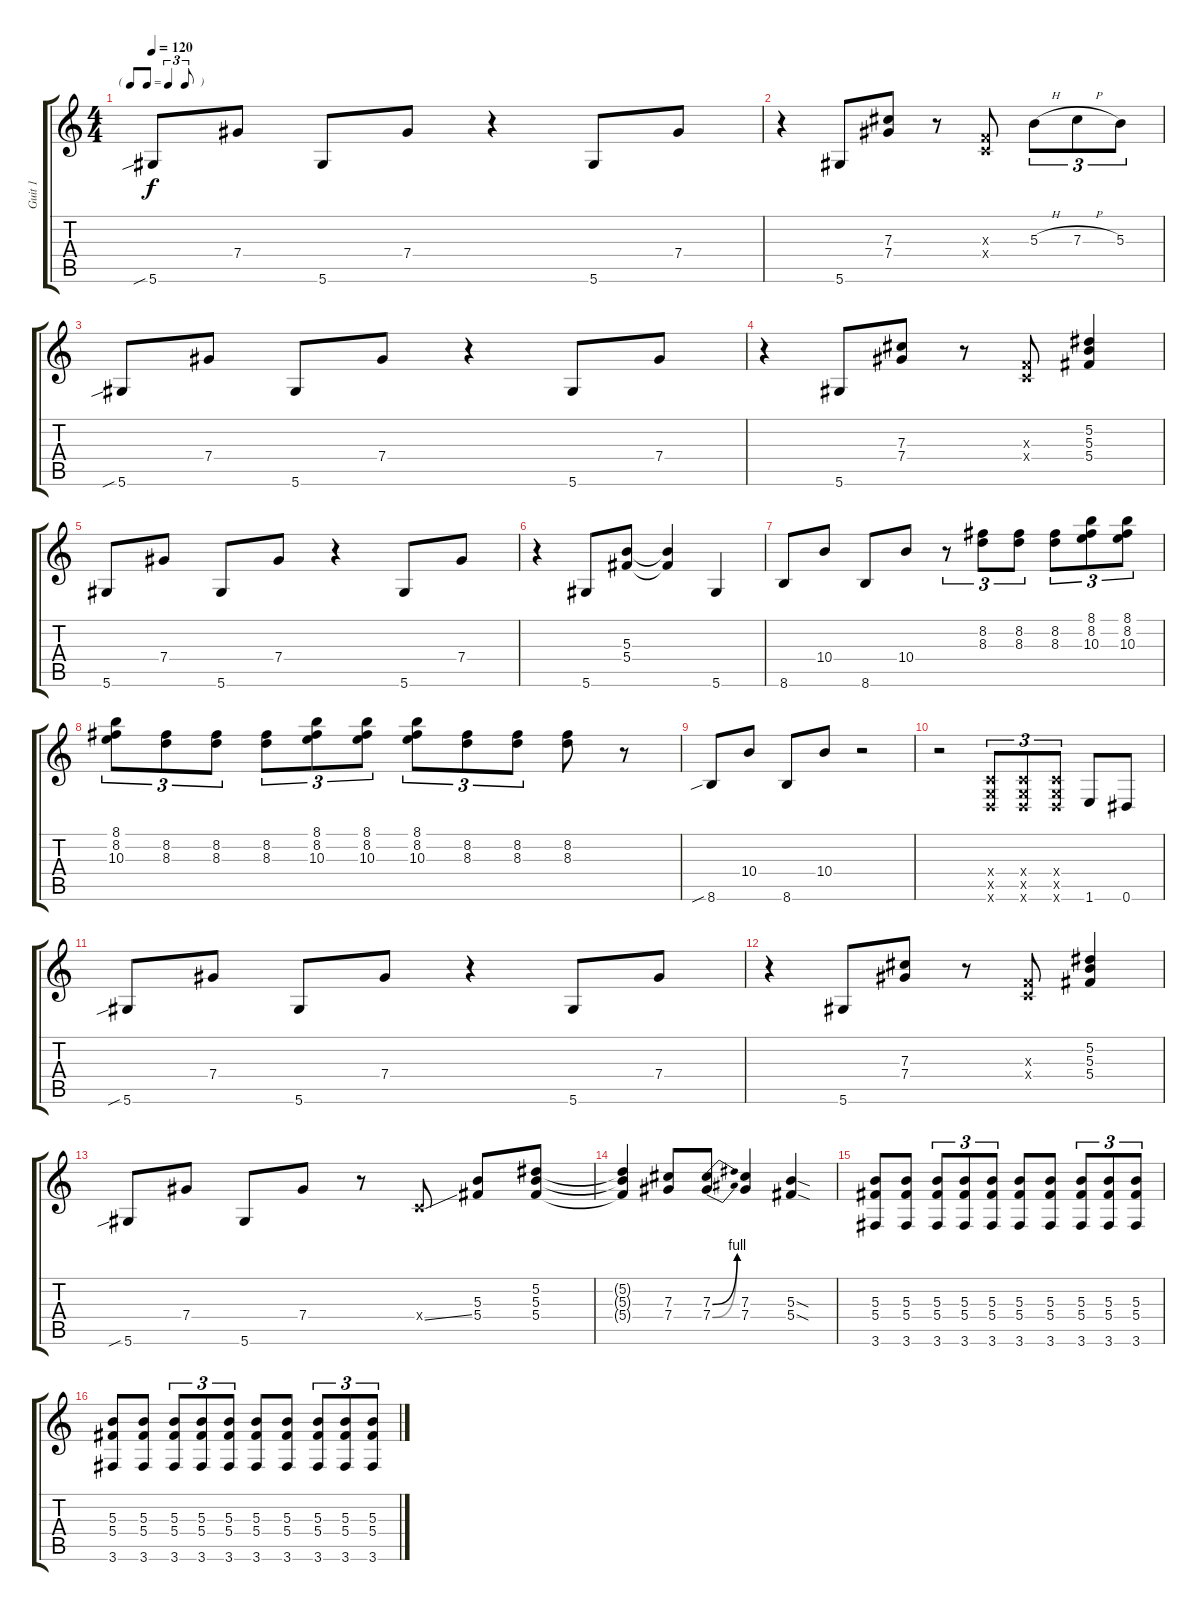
\track ("Guit 1" "Guit 1") {instrument distortionguitar}
\staff {score tabs}
\tuning (Eb4 Bb3 Gb3 Db3 Ab2 Eb2) {hide}
\ts (4 4)
\tf triplet8th
\tempo 120
\clef g2
\ks c
5.6{sib}.8{dy f} 7.4.8 5.6.8 7.4.8 r.4 5.6.8 7.4.8 |
r.4 5.6.8 (7.3 7.4).8 r.8 (-1.3{x} -1.4{x}).8 5.3{h}.8{tu (3 2)} 7.3{h}.8{tu (3 2)} 5.3.8{tu (3 2)} |
5.6{sib}.8 7.4.8 5.6.8 7.4.8 r.4 5.6.8 7.4.8 |
r.4 5.6.8 (7.3 7.4).8 r.8 (-1.3{x} -1.4{x}).8 (5.2 5.3 5.4).4 |
5.6.8 7.4.8 5.6.8 7.4.8 r.4 5.6.8 7.4.8 |
r.4 5.6.8 (5.3 5.4).8 (5.3{t} 5.4{t}).4 5.6.4 |
8.6.8 10.4.8 8.6.8 10.4.8 r.8{tu (3 2)} (8.2 8.3).8{tu (3 2)} (8.2 8.3).8{tu (3 2)} (8.2 8.3).8{tu (3 2)} (8.1 8.2 10.3).8{tu (3 2)} (8.1 8.2 10.3).8{tu (3 2)} |
(8.1 8.2 10.3).8{tu (3 2)} (8.2 8.3).8{tu (3 2)} (8.2 8.3).8{tu (3 2)} (8.2 8.3).8{tu (3 2)} (8.1 8.2 10.3).8{tu (3 2)} (8.1 8.2 10.3).8{tu (3 2)} (8.1 8.2 10.3).8{tu (3 2)} (8.2 8.3).8{tu (3 2)} (8.2 8.3).8{tu (3 2)} (8.2 8.3).8 r.8 |
8.6{sib}.8 10.4.8 8.6.8 10.4.8 r.2 |
r.2 (-1.4{x} -1.5{x} -1.6{x}).8{tu (3 2)} (-1.4{x} -1.5{x} -1.6{x}).8{tu (3 2)} (-1.4{x} -1.5{x} -1.6{x}).8{tu (3 2)} 1.6.8 0.6.8 |
5.6{sib}.8 7.4.8 5.6.8 7.4.8 r.4 5.6.8 7.4.8 |
r.4 5.6.8 (7.3 7.4).8 r.8 (-1.3{x} -1.4{x}).8 (5.2 5.3 5.4).4 |
5.6{sib}.8 7.4.8 5.6.8 7.4.8 r.8 -1.4{ss x}.8 (5.3 5.4).8 (5.2 5.3 5.4).8 |
(5.2{t} 5.3{t} 5.4{t}).4 (7.3 7.4).8 (7.3{be (bend 0 0 60 4)} 7.4{be (bend 0 0 60 4)}).8 (7.3 7.4).4 (5.3{sod} 5.4{sod}).4 |
(5.3 5.4 3.6).8 (5.3 5.4 3.6).8 (5.3 5.4 3.6).8{tu (3 2)} (5.3 5.4 3.6).8{tu (3 2)} (5.3 5.4 3.6).8{tu (3 2)} (5.3 5.4 3.6).8 (5.3 5.4 3.6).8 (5.3 5.4 3.6).8{tu (3 2)} (5.3 5.4 3.6).8{tu (3 2)} (5.3 5.4 3.6).8{tu (3 2)} |
(5.3 5.4 3.6).8 (5.3 5.4 3.6).8 (5.3 5.4 3.6).8{tu (3 2)} (5.3 5.4 3.6).8{tu (3 2)} (5.3 5.4 3.6).8{tu (3 2)} (5.3 5.4 3.6).8 (5.3 5.4 3.6).8 (5.3 5.4 3.6).8{tu (3 2)} (5.3 5.4 3.6).8{tu (3 2)} (5.3 5.4 3.6).8{tu (3 2)}
